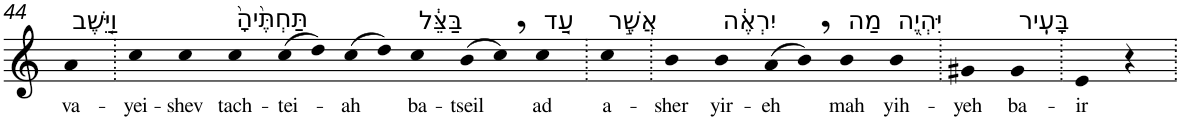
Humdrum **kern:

**kern	**text
*part1	*part1
*staff1	*staff1
*I"Piano	*
*I'Pno	*
!!LO:PB:g=z
*clefG2	*
*k[]	*
=44	=44
!LO:TX:a:t=וַיֵּ֤שֶׁב	!
!	!LO:LY:b
4a	va-
=45.	=45.
!	!LO:LY:b
4cc	-yei-
!	!LO:LY:b
4cc	-shev
!LO:TX:a:t=תַּחְתֶּ֙יהָ֙	!
!	!LO:LY:b
4cc	tach-
!	!LO:LY:b
(>8cc	-tei-
8dd)	.
!	!LO:LY:b
(>8cc	-ah
8dd)	.
!LO:TX:a:t=בַּצֵּ֔ל	!
!	!LO:LY:b
4cc	ba-
!	!LO:LY:b
(>8b	-tseil
8cc,)	.
!LO:TX:a:t=עַ֚ד	!
!	!LO:LY:b
4cc	ad
=46.	=46.
!LO:TX:a:t=אֲשֶׁ֣ר	!
!	!LO:LY:b
4cc	a-
=47.	=47.
!	!LO:LY:b
4b	-sher
!LO:TX:a:t=יִרְאֶ֔ה	!
!	!LO:LY:b
4b	yir-
!	!LO:LY:b
(>8a	-eh
8b,)	.
!LO:TX:a:t=מַה	!
!	!LO:LY:b
4b	mah
!LO:TX:a:t=יִּהְיֶ֖ה	!
!	!LO:LY:b
4b	yih-
=48.	=48.
!	!LO:LY:b
4g#X	-yeh
!LO:TX:a:t=בָּעִֽיר	!
!	!LO:LY:b
4g#	ba-
=49.	=49.
!	!LO:LY:b
4e	-ir
4r	.
=.	=.
*-	*-
